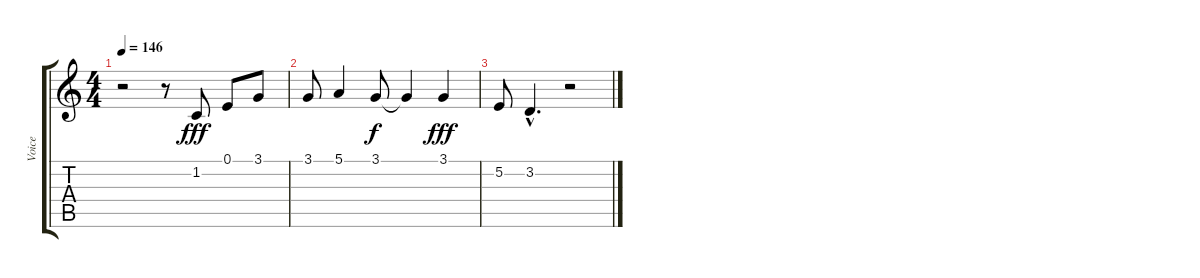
\track ("Voice" "Voice") {instrument lead6voice}
\staff {score tabs}
\tuning (E4 B3 G3 D3 A2 E2) {hide}
\ts (4 4)
\tempo 146
\clef g2
\ks c
r.2{dy fff} r.8 1.2.8 0.1.8 3.1.8 |
3.1.8 5.1.4 3.1.8{dy f} 3.1{t}.4 3.1.4{dy fff} |
5.2.8 3.2{hac}.4{d} r.2
